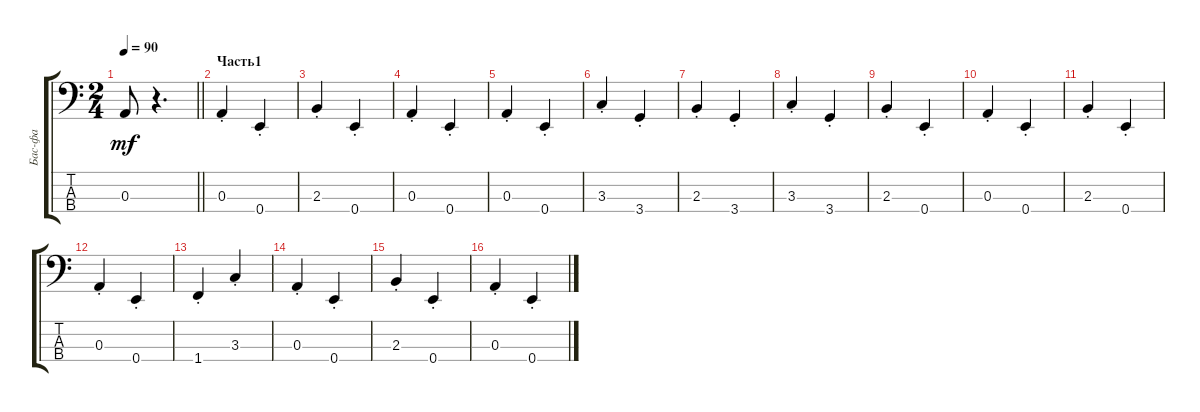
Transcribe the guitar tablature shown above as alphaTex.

\track ("Бас-фа" "Бас-фа") {instrument electricbasspick}
\staff {score tabs}
\tuning (G2 D2 A1 E1) {hide}
\ts (2 4)
\tempo 90
\clef f4
\barLineRight lightlight
\ks c
0.3.8{dy mf} r.4{d} |
\section ("" "Часть1")
0.3{st}.4 0.4{st}.4 |
2.3{st}.4 0.4{st}.4 |
0.3{st}.4 0.4{st}.4 |
0.3{st}.4 0.4{st}.4 |
3.3{st}.4 3.4{st}.4 |
2.3{st}.4 3.4{st}.4 |
3.3{st}.4 3.4{st}.4 |
2.3{st}.4 0.4{st}.4 |
0.3{st}.4 0.4{st}.4 |
2.3{st}.4 0.4{st}.4 |
0.3{st}.4 0.4{st}.4 |
1.4{st}.4 3.3{st}.4 |
0.3{st}.4 0.4{st}.4 |
2.3{st}.4 0.4{st}.4 |
0.3{st}.4 0.4{st}.4
